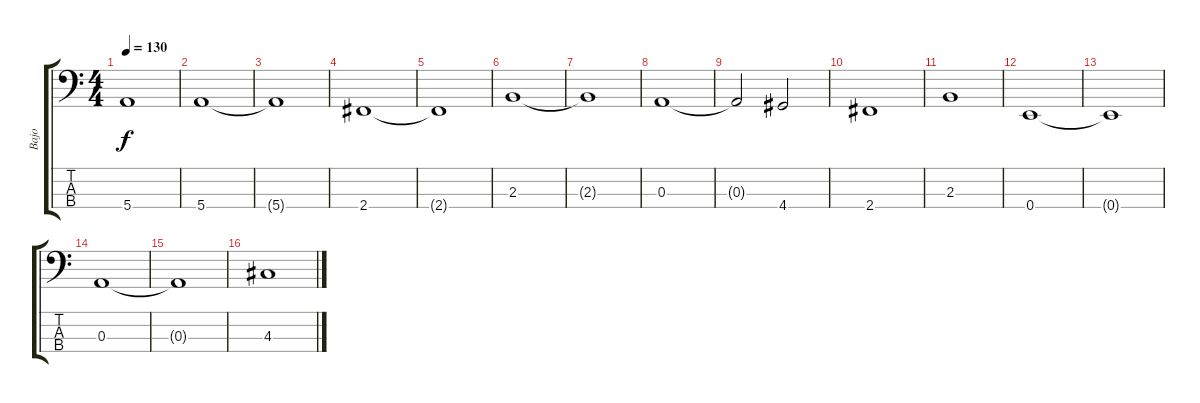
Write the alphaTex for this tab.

\track ("Bajo" "Bajo") {instrument acousticbass}
\staff {score tabs}
\tuning (G2 D2 A1 E1) {hide}
\ts (4 4)
\tempo 130
\clef f4
\ks c
5.4{t}.1{dy f} |
5.4.1 |
5.4{t}.1 |
2.4.1 |
2.4{t}.1 |
2.3.1 |
2.3{t}.1 |
0.3.1 |
0.3{t}.2 4.4.2 |
2.4.1 |
2.3.1 |
0.4.1 |
0.4{t}.1 |
0.3.1 |
0.3{t}.1 |
4.3.1
